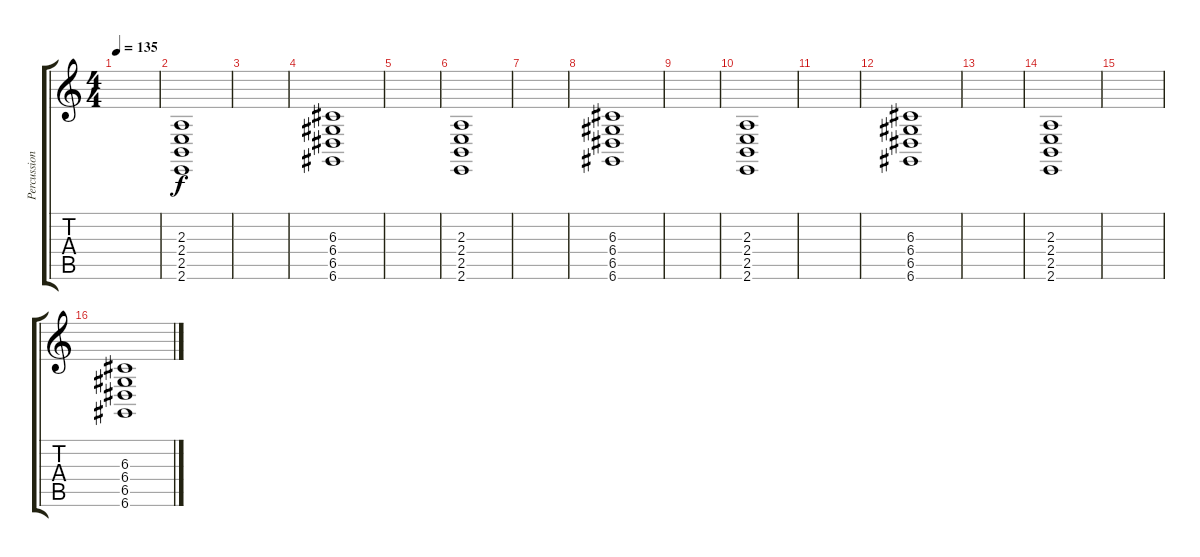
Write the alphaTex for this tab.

\track ("Percussion" "Percussion") {instrument taikodrum}
\staff {score tabs}
\tuning (E4 B3 G3 D3 A2 D2) {hide}
\ts (4 4)
\tempo 135
\clef g2
\ks c
|
(2.3 2.4 2.5 2.6).1 |
|
(6.3 6.4 6.5 6.6).1 |
|
(2.3 2.4 2.5 2.6).1 |
|
(6.3 6.4 6.5 6.6).1 |
|
(2.3 2.4 2.5 2.6).1 |
|
(6.3 6.4 6.5 6.6).1 |
|
(2.3 2.4 2.5 2.6).1 |
|
(6.3 6.4 6.5 6.6).1
